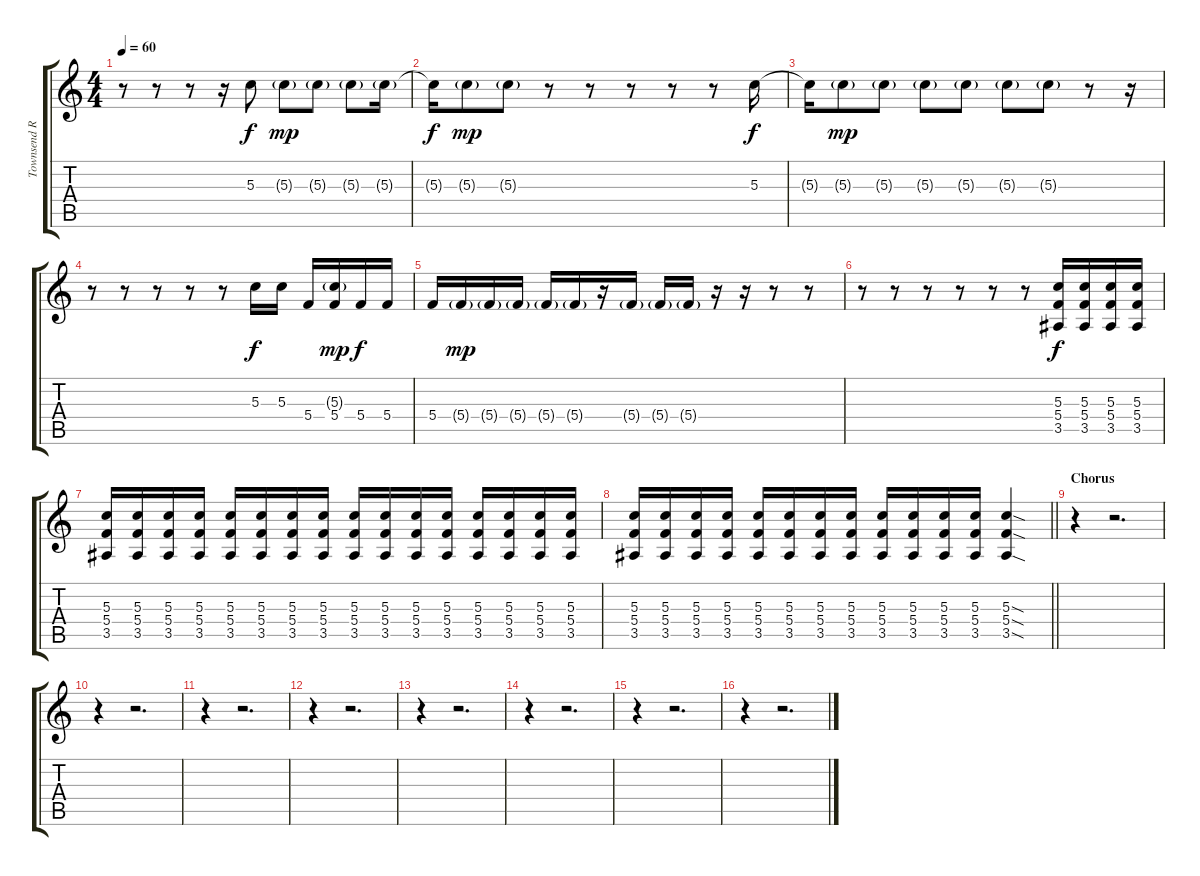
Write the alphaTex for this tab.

\track ("Townsend Right" "Townsend R") {instrument electricguitarjazz}
\staff {score tabs}
\tuning (E4 C4 G3 C3 G2 C2) {hide}
\ts (4 4)
\tempo 60
\clef g2
\ks c
r.8{dy mp} r.8 r.8 r.16 5.3.8{dy f} 5.3{g}.8{dy mp} 5.3{g}.8 5.3{g}.8 5.3{g}.16 |
5.3{t}.16{dy f} 5.3{g}.8{dy mp} 5.3{g}.8 r.8 r.8 r.8 r.8 r.8 5.3.16{dy f} |
5.3{t}.16 5.3{g}.8{dy mp} 5.3{g}.8 5.3{g}.8 5.3{g}.8 5.3{g}.8 5.3{g}.8 r.8 r.16 |
r.8 r.8 r.8 r.8 r.8 5.3.16{dy f} 5.3.16 5.4.16 (5.3{g} 5.4).16{dy mp} 5.4.16{dy f} 5.4.16 |
5.4.16 5.4{g}.16{dy mp} 5.4{g}.16 5.4{g}.16 5.4{g}.16 5.4{g}.16 r.16 5.4{g}.16 5.4{g}.16 5.4{g}.16 r.16 r.16 r.8 r.8 |
r.8 r.8 r.8 r.8 r.8 r.8 (5.3 5.4 3.5).16{dy f} (5.3 5.4 3.5).16 (5.3 5.4 3.5).16 (5.3 5.4 3.5).16 |
(5.3 5.4 3.5).16 (5.3 5.4 3.5).16 (5.3 5.4 3.5).16 (5.3 5.4 3.5).16 (5.3 5.4 3.5).16 (5.3 5.4 3.5).16 (5.3 5.4 3.5).16 (5.3 5.4 3.5).16 (5.3 5.4 3.5).16 (5.3 5.4 3.5).16 (5.3 5.4 3.5).16 (5.3 5.4 3.5).16 (5.3 5.4 3.5).16 (5.3 5.4 3.5).16 (5.3 5.4 3.5).16 (5.3 5.4 3.5).16 |
\barLineRight lightlight
(5.3 5.4 3.5).16 (5.3 5.4 3.5).16 (5.3 5.4 3.5).16 (5.3 5.4 3.5).16 (5.3 5.4 3.5).16 (5.3 5.4 3.5).16 (5.3 5.4 3.5).16 (5.3 5.4 3.5).16 (5.3 5.4 3.5).16 (5.3 5.4 3.5).16 (5.3 5.4 3.5).16 (5.3 5.4 3.5).16 (5.3{sod} 5.4{sod} 3.5{sod}).4 |
\section ("" "Chorus")
r.4 r.2{d} |
r.4 r.2{d} |
r.4 r.2{d} |
r.4 r.2{d} |
r.4 r.2{d} |
r.4 r.2{d} |
r.4 r.2{d} |
r.4 r.2{d}
